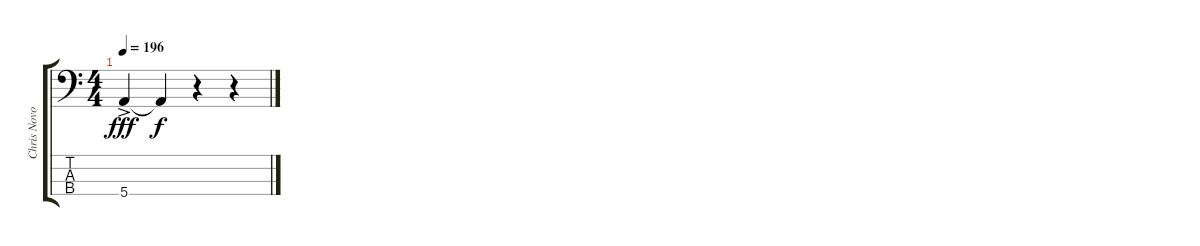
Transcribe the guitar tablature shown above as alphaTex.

\track ("Chris Novoselic (Bass)" "Chris Novo") {instrument electricbassfinger}
\staff {score tabs}
\tuning (G2 D2 A1 E1) {hide}
\ts (4 4)
\tempo 196
\clef f4
\ks c
5.4{ac}.4{dy fff} 5.4{t}.4{dy f} r.4 r.4
